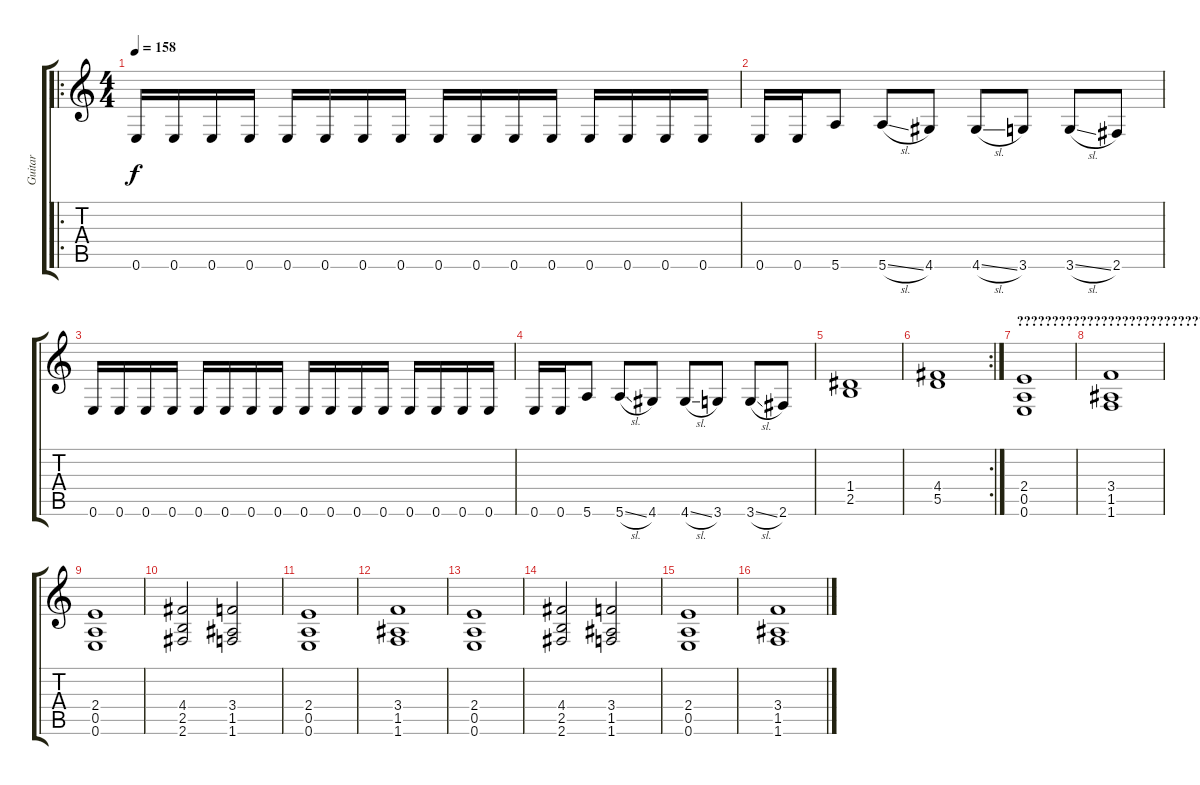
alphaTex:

\track ("Guitar" "Guitar") {instrument distortionguitar}
\staff {score tabs}
\tuning (E4 B3 G3 D3 A2 E2) {hide}
\ro
\ts (4 4)
\tempo 158
\clef g2
\ks c
0.6.16{dy f} 0.6.16 0.6.16 0.6.16 0.6.16 0.6.16 0.6.16 0.6.16 0.6.16 0.6.16 0.6.16 0.6.16 0.6.16 0.6.16 0.6.16 0.6.16 |
0.6.16 0.6.16 5.6.8 5.6{sl}.8 4.6.8 4.6{sl}.8 3.6.8 3.6{sl}.8 2.6.8 |
0.6.16 0.6.16 0.6.16 0.6.16 0.6.16 0.6.16 0.6.16 0.6.16 0.6.16 0.6.16 0.6.16 0.6.16 0.6.16 0.6.16 0.6.16 0.6.16 |
0.6.16 0.6.16 5.6.8 5.6{sl}.8 4.6.8 4.6{sl}.8 3.6.8 3.6{sl}.8 2.6.8 |
(1.4 2.5).1 |
\rc 2
(4.4 5.5).1 |
\section ("" "???????????????????????????????????????????????????????")
(2.4 0.5 0.6).1 |
(3.4 1.5 1.6).1 |
(2.4 0.5 0.6).1 |
(4.4 2.5 2.6).2 (3.4 1.5 1.6).2 |
(2.4 0.5 0.6).1 |
(3.4 1.5 1.6).1 |
(2.4 0.5 0.6).1 |
(4.4 2.5 2.6).2 (3.4 1.5 1.6).2 |
(2.4 0.5 0.6).1 |
(3.4 1.5 1.6).1
